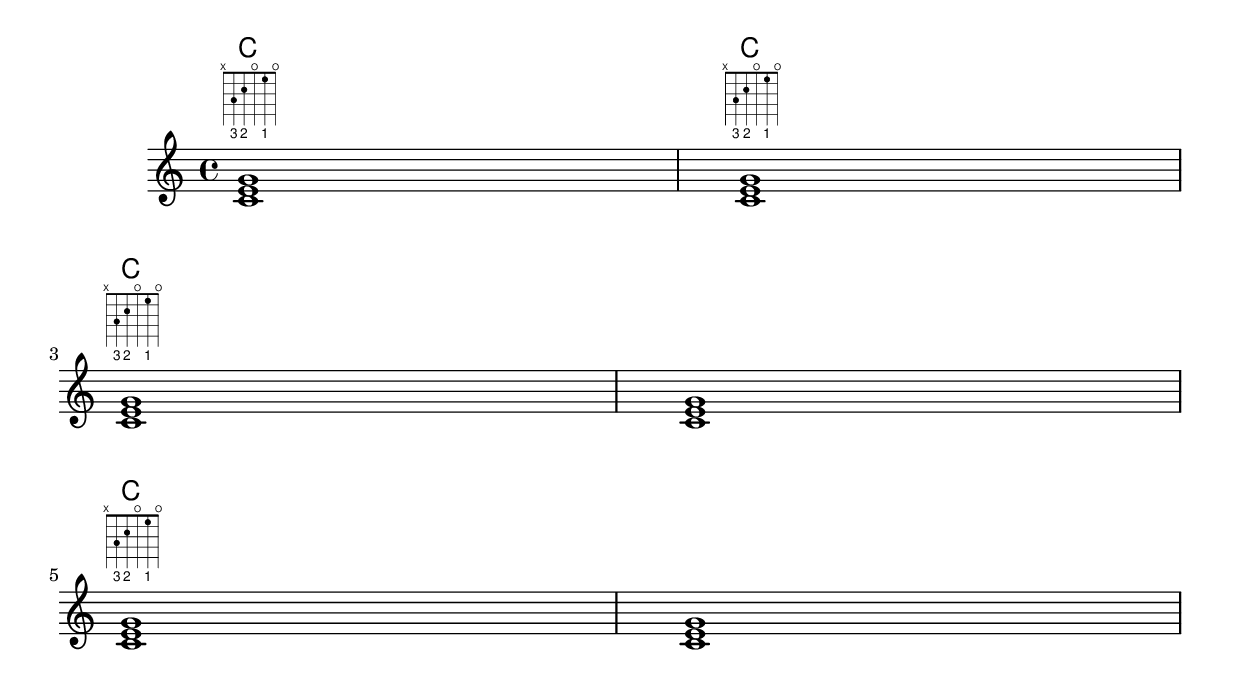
%% DO NOT EDIT this file manually; it is automatically
%% generated from LSR http://lsr.dsi.unimi.it
%% Make any changes in LSR itself, or in Documentation/snippets/new/ ,
%% and then run scripts/auxiliar/makelsr.py
%%
%% This file is in the public domain.
\version "2.14.2"

\header {
  lsrtags = "fretted-strings"

%% Translation of GIT committish: b482c3e5b56c3841a88d957e0ca12964bd3e64fa
  texidoces = "
Se puede hacer que los diagramas de posiciones se muestren sólo
cuando el acorde cambia o al comienzo de una nueva línea.

"

  doctitlees = "Cambios de acorde de posiciones de trastes"


%% Translation of GIT committish: 0a868be38a775ecb1ef935b079000cebbc64de40
texidocde = "
Bunddiagramme können definiert werden, sodass sie nur angezeigt werden,
wenn der Akkord sich ändert oder eine neue Zeile anfängt.

"

  doctitlede = "Akkordänderungen für Bunddiagramme"

%% Translation of GIT committish: 3b125956b08d27ef39cd48bfa3a2f1e1bb2ae8b4
  texidocfr = "
Vous pouvez opter pour n'imprimer les diagrammes de fret qu'à l'occasion
d'un changement d'accord ou de saut de ligne.

"
  doctitlefr = "Changement d'accord et diagramme de fret"


  texidoc = "
FretBoards can be set to display only when the chord changes or at the
beginning of a new line.

"
  doctitle = "ChordChanges for FretBoards"
} % begin verbatim

\include "predefined-guitar-fretboards.ly"

myChords = \chordmode {
  c1 c1 \break
  \set chordChanges = ##t
  c1 c1 \break
  c1 c1
}

<<
  \new ChordNames { \myChords }
  \new FretBoards { \myChords }
  \new Staff { \myChords }
>>
